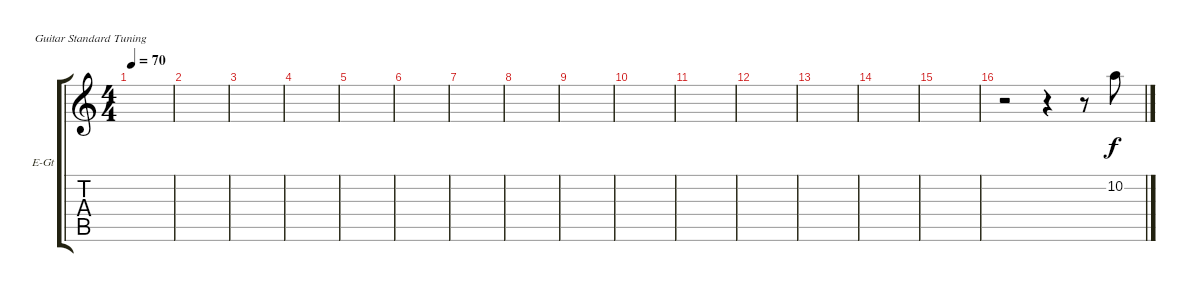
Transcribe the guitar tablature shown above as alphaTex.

\defaultSystemsLayout 4
\bracketExtendMode groupsimilarinstruments
\firstSystemTrackNameOrientation horizontal
\otherSystemsTrackNameOrientation horizontal
\track ("Electric Guitar" "E-Gt") {instrument electricguitarclean}
\staff {score tabs}
\tuning (E4 B3 G3 D3 A2 E2)
\ts (4 4)
\tempo 70
\clef g2
\scale
0.333333
\ks c
|
\scale
0.333333 |
\scale
0.333333 |
\scale
0.333333 |
\scale
0.333333 |
\scale
0.333333 |
\scale
0.333333 |
\scale
0.333333 |
\scale
0.333333 |
\scale
0.333333 |
\scale
0.333333 |
\scale
0.333333 |
\scale
0.333333 |
\scale
0.333333 |
\scale
0.333333 |
\scale
0.333333 r.2 r.4 r.8 10.2.8
